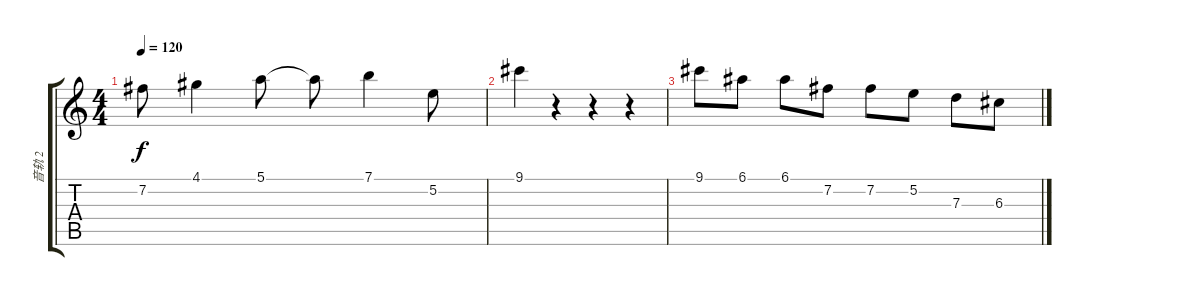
\track ("音轨 2" "音轨 2") {instrument distortionguitar}
\staff {score tabs}
\tuning (E4 B3 G3 D3 A2 E2) {hide}
\ts (4 4)
\tempo 120
\clef g2
\ks c
7.2{t}.8{dy f} 4.1.4 5.1.8 5.1{t}.8 7.1.4 5.2.8 |
9.1.4 r.4 r.4 r.4 |
9.1.8 6.1.8 6.1.8 7.2.8 7.2.8 5.2.8 7.3.8 6.3.8
